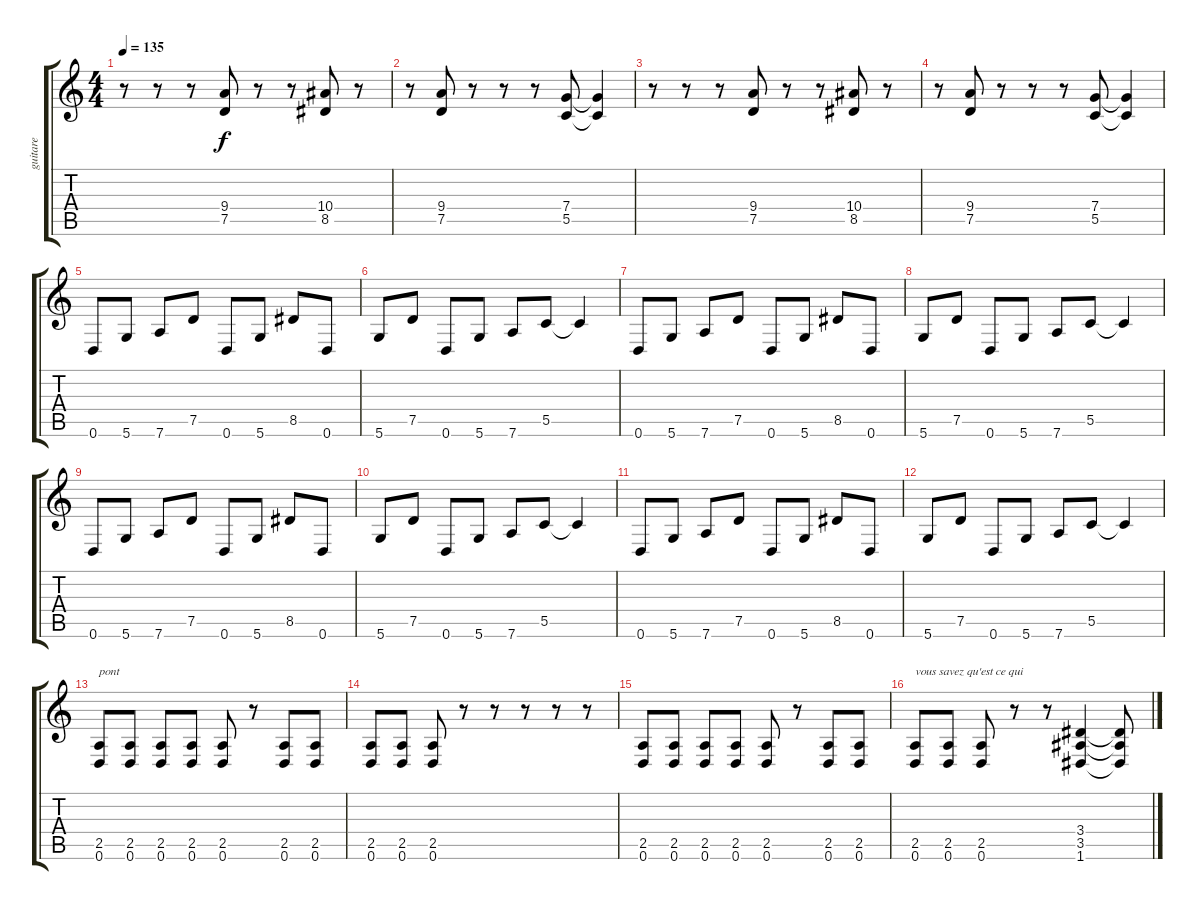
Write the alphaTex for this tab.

\track ("guitare" "guitare") {instrument distortionguitar}
\staff {score tabs}
\tuning (D4 A3 F3 C3 G2 D2) {hide}
\ts (4 4)
\tempo 135
\clef g2
\ks c
r.8{dy f} r.8 r.8 (9.4 7.5).8 r.8 r.8 (10.4 8.5).8 r.8 |
r.8 (9.4 7.5).8 r.8 r.8 r.8 (7.4 5.5).8 (7.4{t} 5.5{t}).4 |
r.8 r.8 r.8 (9.4 7.5).8 r.8 r.8 (10.4 8.5).8 r.8 |
r.8 (9.4 7.5).8 r.8 r.8 r.8 (7.4 5.5).8 (7.4{t} 5.5{t}).4 |
0.6.8 5.6.8 7.6.8 7.5.8 0.6.8 5.6.8 8.5.8 0.6.8 |
5.6.8 7.5.8 0.6.8 5.6.8 7.6.8 5.5.8 5.5{t}.4 |
0.6.8 5.6.8 7.6.8 7.5.8 0.6.8 5.6.8 8.5.8 0.6.8 |
5.6.8 7.5.8 0.6.8 5.6.8 7.6.8 5.5.8 5.5{t}.4 |
0.6.8 5.6.8 7.6.8 7.5.8 0.6.8 5.6.8 8.5.8 0.6.8 |
5.6.8 7.5.8 0.6.8 5.6.8 7.6.8 5.5.8 5.5{t}.4 |
0.6.8 5.6.8 7.6.8 7.5.8 0.6.8 5.6.8 8.5.8 0.6.8 |
5.6.8 7.5.8 0.6.8 5.6.8 7.6.8 5.5.8 5.5{t}.4 |
(2.5 0.6).8{txt "pont"} (2.5 0.6).8 (2.5 0.6).8 (2.5 0.6).8 (2.5 0.6).8 r.8 (2.5 0.6).8 (2.5 0.6).8 |
(2.5 0.6).8 (2.5 0.6).8 (2.5 0.6).8 r.8 r.8 r.8 r.8 r.8 |
(2.5 0.6).8 (2.5 0.6).8 (2.5 0.6).8 (2.5 0.6).8 (2.5 0.6).8 r.8 (2.5 0.6).8 (2.5 0.6).8 |
(2.5 0.6).8{txt "vous savez qu'est ce qui"} (2.5 0.6).8 (2.5 0.6).8 r.8 r.8 (3.4 3.5 1.6).4 (3.4{t} 3.5{t} 1.6{t}).8
